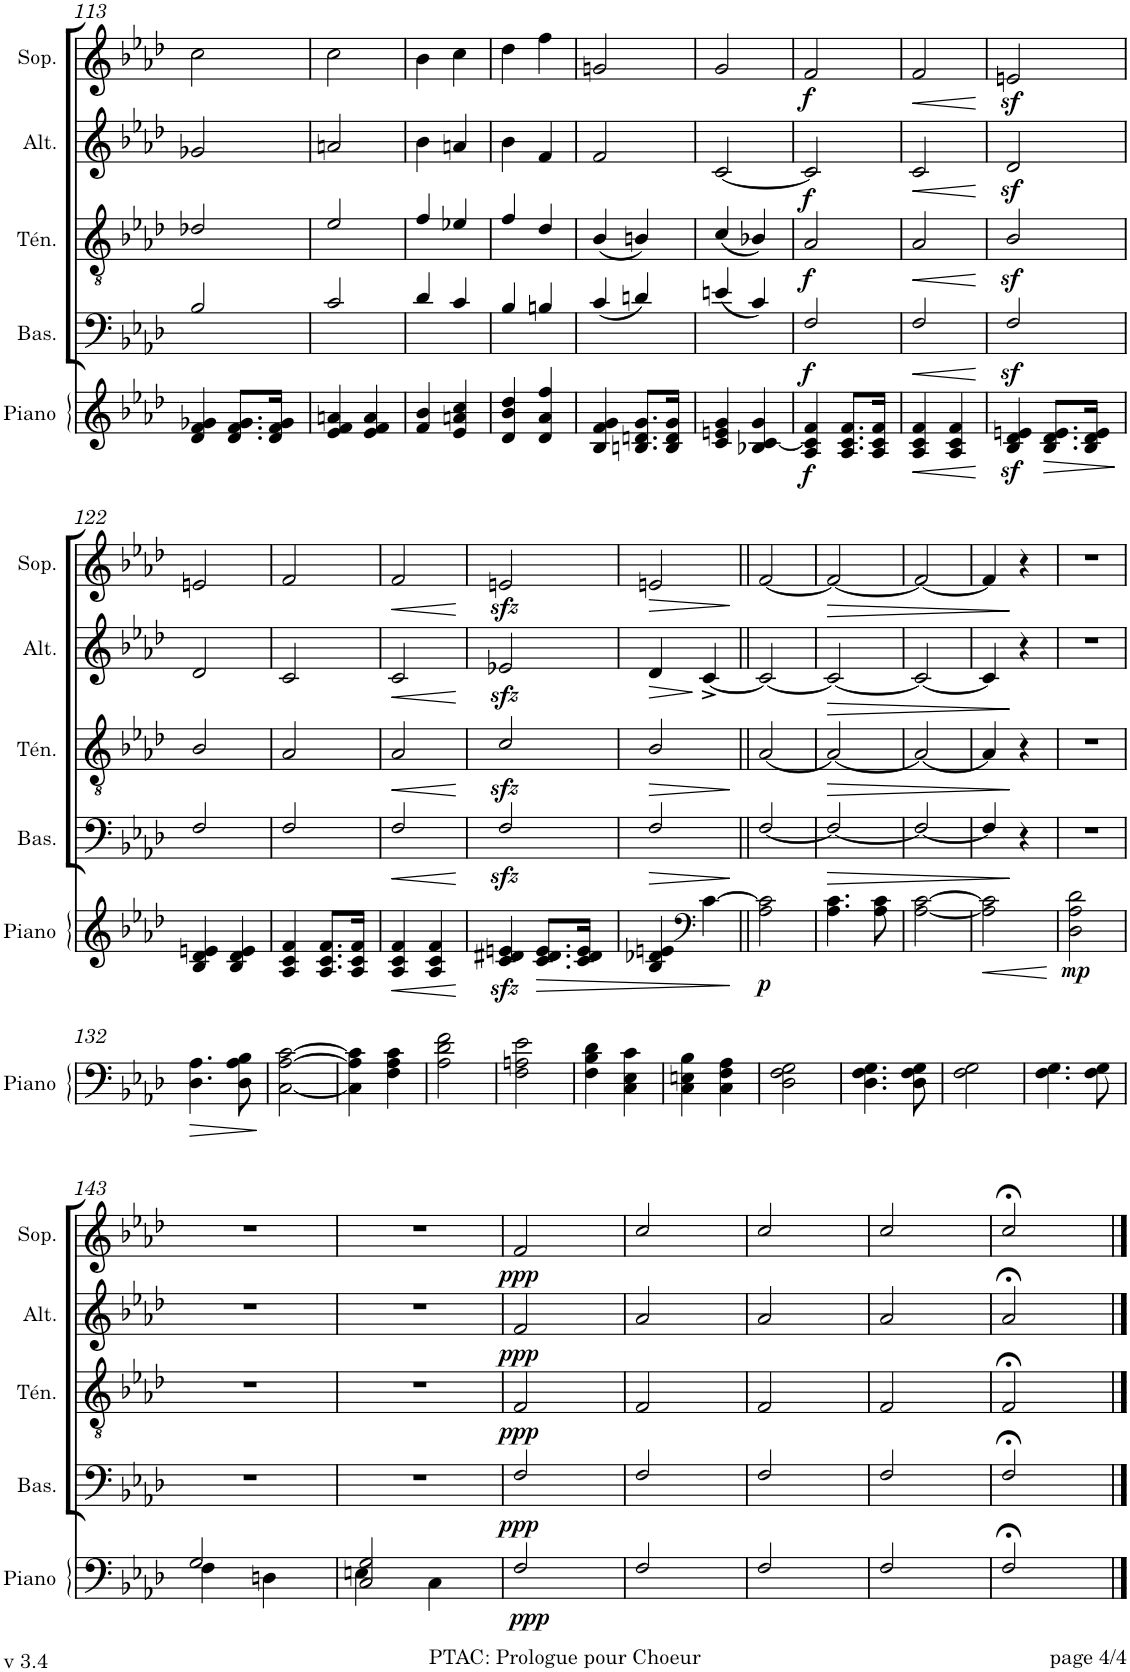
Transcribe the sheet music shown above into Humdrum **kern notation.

**kern	**kern	**dynam	**kern	**dynam	**kern	**dynam	**kern	**dynam	**kern	**dynam
*part6	*part5	*part5	*part4	*part4	*part3	*part3	*part2	*part2	*part1	*part1
*staff6	*staff5	*staff5	*staff4	*staff4	*staff3	*staff3	*staff2	*staff2	*staff1	*staff1
*I"Piano	*I"Piano	*	*I"Bas.	*	*I"Tén.	*	*I"Alt.	*	*I"Sop.	*
*I'Pia.	*I'Piano	*	*I'Bas.	*	*I'Tén.	*	*I'Alt.	*	*I'Sop.	*
!!LO:PB:g=z
*clefF4	*clefG2	*	*clefF4	*	*clefGv2	*	*clefG2	*	*clefG2	*
*k[b-e-a-d-]	*k[b-e-a-d-]	*	*k[b-e-a-d-]	*	*k[b-e-a-d-]	*	*k[b-e-a-d-]	*	*k[b-e-a-d-]	*
*A-:	*A-:	*	*A-:	*	*A-:	*	*A-:	*	*A-:	*
*M2/4	*M2/4	*	*M2/4	*	*M2/4	*	*M2/4	*	*M2/4	*
=113	=113	=113	=113	=113	=113	=113	=113	=113	=113	=113
4BB-	4d-/ 4f/ 4g-X/	.	2B-/	.	2d-X/	.	2g-X/	.	2cc\	.
8.BB-/L	8.d-/ 8.f/ 8.g-/L	.	.	.	.	.	.	.	.	.
16BB-/Jk	16d-/ 16f/ 16g-/Jk	.	.	.	.	.	.	.	.	.
=114	=114	=114	=114	=114	=114	=114	=114	=114	=114	=114
4C	4e-/ 4f/ 4an/	.	2c/	.	2e-/	.	2an/	.	2cc\	.
4C	4e-/ 4f/ 4a/	.	.	.	.	.	.	.	.	.
=115	=115	=115	=115	=115	=115	=115	=115	=115	=115	=115
4D-	4f/ 4b-/	.	4d-/	.	4f/	.	4b-\	.	4b-\	.
4C	4e-/ 4an/ 4cc/	.	4c/	.	4e-X/	.	4an/	.	4cc\	.
=116	=116	=116	=116	=116	=116	=116	=116	=116	=116	=116
4BB-	4d-/ 4b-/ 4dd-/	.	4B-/	.	4f/	.	4b-\	.	4dd-\	.
4BBn	4d-/ 4a-/ 4ff/	.	4Bn/	.	4d-/	.	4f/	.	4ff\	.
=117	=117	=117	=117	=117	=117	=117	=117	=117	=117	=117
4C	4B-/ 4f/ 4g/	.	(<4c/	.	(<4B-/	.	2f/	.	2gn/	.
8.C/L	8.Bn/ 8.dn/ 8.g/L	.	4dn/)	.	4Bn/)	.	.	.	.	.
16C/Jk	16B/ 16d/ 16g/Jk	.	.	.	.	.	.	.	.	.
=118	=118	=118	=118	=118	=118	=118	=118	=118	=118	=118
4C	4c/ 4en/ 4g/	.	(<4en/	.	(<4c/	.	[2c/	.	2g/	.
4CC	4B-X/ [4c/ 4g/	.	4c/)	.	4B-X/)	.	.	.	.	.
=119	=119	=119	=119	=119	=119	=119	=119	=119	=119	=119
!	!	!LO:DY:b	!	!LO:DY:b	!	!LO:DY:b	!	!LO:DY:b	!	!LO:DY:b
4FF	4A-/ 4c/] 4f/	f	2F/	f	2A-/	f	2c/]	f	2f/	f
8.FFF/L	8.A-/ 8.c/ 8.f/L	.	.	.	.	.	.	.	.	.
16FFF/Jk	16A-/ 16c/ 16f/Jk	.	.	.	.	.	.	.	.	.
=120	=120	=120	=120	=120	=120	=120	=120	=120	=120	=120
!	!	!LO:HP:b	!	!LO:HP:b	!	!LO:HP:b	!	!LO:HP:b	!	!LO:HP:b
4FFF	4A-/ 4c/ 4f/	<	2F/	<	2A-/	<	2c/	<	2f/	<
4FFF	4A-/ 4c/ 4f/	.	.	.	.	.	.	.	.	.
.	.	.	.	.	.	.	.	.	.	[
=121	=121	=121	=121	=121	=121	=121	=121	=121	=121	=121
4FFF	4B-/z< 4d-/z< 4en/z<	.	2Fz</	.	2B-z</	.	2d-z</	.	2enz</	.
!	!	!LO:HP:b	!	!	!	!	!	!	!	!
8.FFF/L	8.B-/ 8.d-/ 8.e/L	>	.	.	.	.	.	.	.	.
16FFF/Jk	16B-/ 16d-/ 16e/Jk	.	.	.	.	.	.	.	.	.
.	.	[	.	[	.	[	.	[	.	.
!!LO:LB:g=z
=122	=122	=122	=122	=122	=122	=122	=122	=122	=122	=122
!	!	!	!	!LO:HP:b	!	!LO:HP:b	!	!LO:HP:b	!	!LO:HP:b
4FFF	4B-/ 4d-/ 4en/	.	2F/	>	2B-/	>	2d-/	>	2en/	>
4FFF	4B-/ 4d-/ 4e/	.	.	.	.	.	.	.	.	.
=123	=123	=123	=123	=123	=123	=123	=123	=123	=123	=123
4FFF	4A-/ 4c/ 4f/	.	2F/	.	2A-/	.	2c/	.	2f/	.
8.FFF/L	8.A-/ 8.c/ 8.f/L	.	.	.	.	.	.	.	.	.
16FFF/Jk	16A-/ 16c/ 16f/Jk	.	.	.	.	.	.	.	.	.
=124	=124	=124	=124	=124	=124	=124	=124	=124	=124	=124
!	!	!LO:HP:b	!	!LO:HP:b	!	!LO:HP:b	!	!LO:HP:b	!	!LO:HP:b
4FFF	4A-/ 4c/ 4f/	<	2F/	<	2A-/	<	2c/	<	2f/	<
4FFF	4A-/ 4c/ 4f/	.	.	.	.	.	.	.	.	.
.	.	]	.	]	.	]	.	]	.	]
=125	=125	=125	=125	=125	=125	=125	=125	=125	=125	=125
4FFF	4c/zz< 4d#X/zz< 4en/zz<	.	2Fzz</	.	2czz</	.	2e-Xzz</	.	2enzz</	.
!	!	!LO:HP:b	!	!	!	!	!	!	!	!
8.FFF/L	8.c/ 8.d#/ 8.e/L	>	.	.	.	.	.	.	.	.
16FFF/Jk	16c/ 16d#/ 16e/Jk	.	.	.	.	.	.	.	.	.
=126	=126	=126	=126	=126	=126	=126	=126	=126	=126	=126
!	!	!	!	!LO:HP:b	!	!LO:HP:b	!	!LO:HP:b	!	!LO:HP:b
4FFF	4B-/ 4d-X/ 4en/	.	2F/	>	2B-/	>	4d-/	>	2en/	>
*	*clefF4	*	*	*	*	*	*	*	*	*
4CC 4C	[4c\	.	.	.	.	.	[4c^/	[	.	.
.	.	[	.	[	.	[	.	.	.	[
=127||	=127||	=127||	=127||	=127||	=127||	=127||	=127||	=127||	=127||	=127||
!	!	!LO:DY:b	!	!	!	!	!	!	!	!
2FF 2C	2A-\ 2c\]	p	[2F/	.	[2A-/	.	2c/_	.	[2f/	.
=128	=128	=128	=128	=128	=128	=128	=128	=128	=128	=128
4.FF 4.C	4.A-\ 4.c\	.	2F/_	.	2A-/_	.	2c/_	.	2f/_	.
8FF 8C	8A-\ 8c\	.	.	.	.	.	.	.	.	.
=129	=129	=129	=129	=129	=129	=129	=129	=129	=129	=129
*^	*	*	*	*	*	*	*	*	*	*
(>4C	[>2FF	[2A-\ [2c\	.	2F/_	.	2A-/_	.	2c/_	.	2f/_	.
4A-	.	.	.	.	.	.	.	.	.	.	.
=130	=130	=130	=130	=130	=130	=130	=130	=130	=130	=130	=130
!	!	!	!LO:HP:b	!	!	!	!	!	!	!	!
4G	2FF]	2A-\] 2c\]	<	4F/]	.	4A-/]	.	4c/]	.	4f/]	.
4F)	.	.	.	4r	]	4r	]	4r	]	4r	]
*v	*v	*	*	*	*	*	*	*	*	*	*
.	.	]	.	.	.	.	.	.	.	.
=131	=131	=131	=131	=131	=131	=131	=131	=131	=131	=131
!	!	!LO:DY:b	!	!	!	!	!	!	!	!
2FF	2D-\ 2A-\ 2d-\	mp	2r	.	2r	.	2r	.	2r	.
!!LO:LB:g=z
=132	=132	=132	=132	=132	=132	=132	=132	=132	=132	=132
4.FF	4.D-\ 4.A-\	.	2r	.	2r	.	2r	.	2r	.
8FF	8D-\ 8A-\ 8B-\	.	.	.	.	.	.	.	.	.
.	.	[	.	.	.	.	.	.	.	.
=133	=133	=133	=133	=133	=133	=133	=133	=133	=133	=133
4FF	[2C\ [2A-\ [2c\	.	2r	.	2r	.	2r	.	2r	.
(>4CC	.	.	.	.	.	.	.	.	.	.
=134	=134	=134	=134	=134	=134	=134	=134	=134	=134	=134
4FF	4C\] 4A-\] 4c\]	.	2r	.	2r	.	2r	.	2r	.
4EE-)	4F\ 4A-\ 4c\	.	.	.	.	.	.	.	.	.
=135	=135	=135	=135	=135	=135	=135	=135	=135	=135	=135
2DD-	2A-\ 2d-\ 2f\	.	2r	.	2r	.	2r	.	2r	.
=136	=136	=136	=136	=136	=136	=136	=136	=136	=136	=136
2CC	2F\ 2An\ 2e-\	.	2r	.	2r	.	2r	.	2r	.
=137	=137	=137	=137	=137	=137	=137	=137	=137	=137	=137
4BBB-	4F\ 4B-\ 4d-\	.	2r	.	2r	.	2r	.	2r	.
4AAA-	4C\ 4E-\ 4c\	.	.	.	.	.	.	.	.	.
=138	=138	=138	=138	=138	=138	=138	=138	=138	=138	=138
4GGG	4C\ 4En\ 4B-\	.	2r	.	2r	.	2r	.	2r	.
4FFF	4C\ 4F\ 4A-\	.	.	.	.	.	.	.	.	.
=139	=139	=139	=139	=139	=139	=139	=139	=139	=139	=139
2BBB-	2D-\ 2F\ 2G\	.	2r	.	2r	.	2r	.	2r	.
=140	=140	=140	=140	=140	=140	=140	=140	=140	=140	=140
4.BBBn	4.D-\ 4.F\ 4.G\	.	2r	.	2r	.	2r	.	2r	.
8BBB	8D-\ 8F\ 8G\	.	.	.	.	.	.	.	.	.
=141	=141	=141	=141	=141	=141	=141	=141	=141	=141	=141
4.CC 4.C	2F\ 2G\	.	2r	.	2r	.	2r	.	2r	.
8CC 8C	.	.	.	.	.	.	.	.	.	.
=142	=142	=142	=142	=142	=142	=142	=142	=142	=142	=142
4.DD- 4.BBn	4.F\ 4.G\	.	2r	.	2r	.	2r	.	2r	.
8DD- 8BB	8F\ 8G\	.	.	.	.	.	.	.	.	.
!!LO:LB:g=z
=143	=143	=143	=143	=143	=143	=143	=143	=143	=143	=143
*	*^	*	*	*	*	*	*	*	*	*
2CC 2BB-	2G/	4F\	.	2r	.	2r	.	2r	.	2r	.
.	.	4Dn\	.	.	.	.	.	.	.	.	.
=144	=144	=144	=144	=144	=144	=144	=144	=144	=144	=144	=144
2CCC	2C/ 2G/	4En\	.	2r	.	2r	.	2r	.	2r	.
.	.	4C\	.	.	.	.	.	.	.	.	.
=145	=145	=145	=145	=145	=145	=145	=145	=145	=145	=145	=145
!	!	!	!LO:DY:b	!	!LO:DY:b	!	!LO:DY:b	!	!LO:DY:b	!	!LO:DY:b
*	*v	*v	*	*	*	*	*	*	*	*	*
2FFF	2F/	ppp	2F/	ppp	2F/	ppp	2f/	ppp	2f/	ppp
=146	=146	=146	=146	=146	=146	=146	=146	=146	=146	=146
2FFF	2F/	.	2F/	.	2F/	.	2a-/	.	2cc/	.
=147	=147	=147	=147	=147	=147	=147	=147	=147	=147	=147
2FFF	2F/	.	2F/	.	2F/	.	2a-/	.	2cc/	.
=148	=148	=148	=148	=148	=148	=148	=148	=148	=148	=148
2FFF	2F/	.	2F/	.	2F/	.	2a-/	.	2cc/	.
=149	=149	=149	=149	=149	=149	=149	=149	=149	=149	=149
2FFF	2F;</	.	2F;</	.	2F;</	.	2a-;</	.	2cc;</	.
==	==	==	==	==	==	==	==	==	==	==
*-	*-	*-	*-	*-	*-	*-	*-	*-	*-	*-
